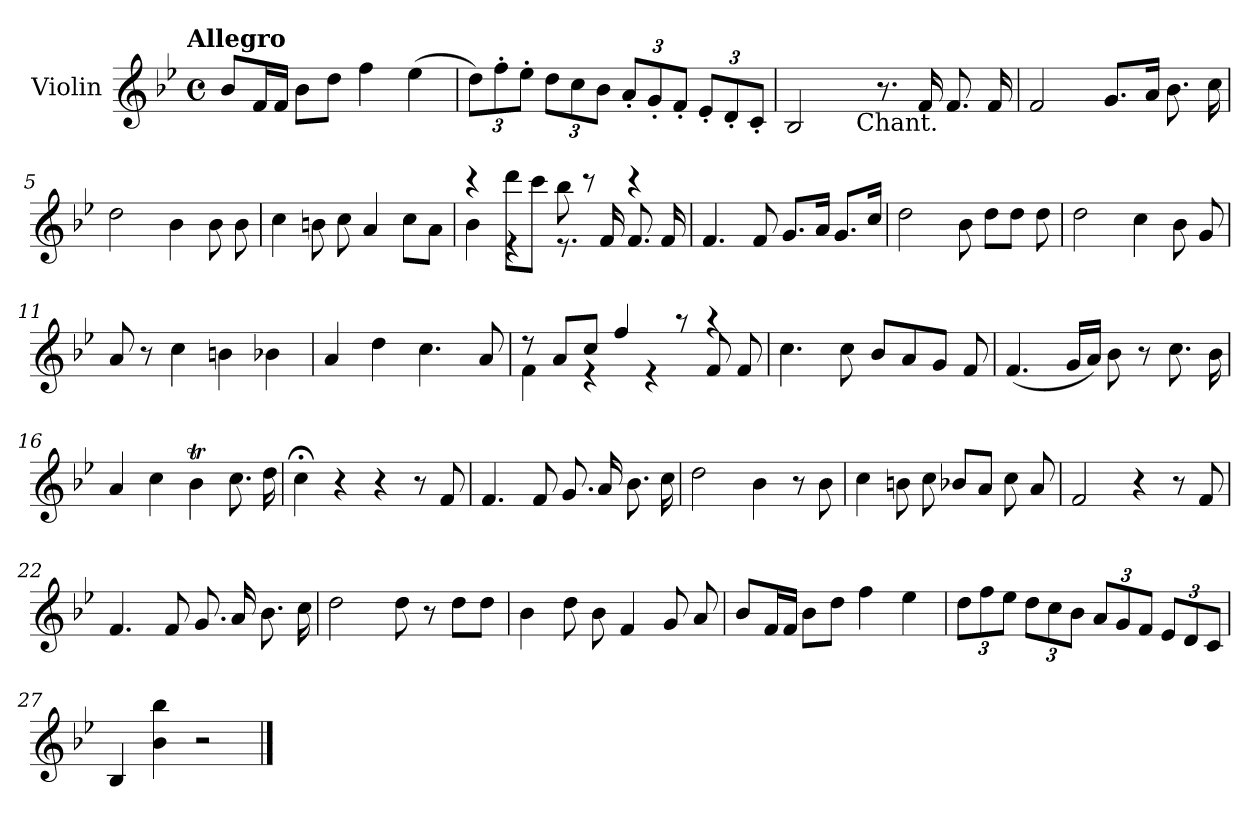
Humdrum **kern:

**kern
*part1
*staff1
*I"Violin
*I'Vln.
*clefG2
*k[b-e-]
!!LO:TX:omd:t=Allegro
*M4/4
*met(c)
*MM144
=1
8b-/L
16f/L
16f/JJ
8b-\L
8dd\J
4ff\
(>4ee-\
=2
*Xbrackettup
12dd\L)
12ff'\
12ee-'\J
12dd\L
12cc\
12b-\J
12a'/L
12g'/
12f'/J
12e-'/L
12d'/
12c'/J
=3
*^
2B-/	4..ryy
!	!LO:TX:b:t=Chant.
.	2ryy
8.r	.
16f/	.
8.f/	.
16f/	16ryy
*v	*v
=4
2f/
8.g/L
16a/Jk
8.b-\
16cc\
!!LO:LB:g=z
=5
2dd\
4b-\
8b-\
8b-\
=6
4cc\
8bn\
8cc\
4a/
8cc\L
8a\J
=7
*^
4r	4b-\
8ddd\L	4r
8ccc\J	.
8bb-\	8.r
8r	.
.	16f/
4r	8.f/
.	16f/
*v	*v
=8
4.f/
8f/
8.g/L
16a/Jk
8.g/L
16cc/Jk
=9
2dd\
8b-\
8dd\L
8dd\J
8dd\
!!LO:LB:g=z
=10
2dd\
4cc\
8b-\
8g/
=11
8a/
8r
4cc\
4bn\
4b-X\
=12
4a/
4dd\
4.cc\
8a/
=13
*^
8r	4f\
8a/L	.
8cc/J	4r
4ff/	.
.	4r
8r	.
4r	8f/
.	8f/
*v	*v
=14
4.cc\
8cc\
8b-/L
8a/
8g/J
8f/
!!LO:LB:g=z
=15
(<4.f/
16g/LL
16a/JJ)
8b-\
8r
8.cc\
16b-\
=16
4a/
4cc\
4b-T\
8.cc\
16dd\
=17
4cc;<\
4r
4r
8r
8f/
=18
4.f/
8f/
8.g/
16a/
8.b-\
16cc\
=19
2dd\
4b-\
8r
8b-\
!!LO:LB:g=z
=20
4cc\
8bn\
8cc\
8b-X/L
8a/J
8cc\
8a/
=21
2f/
4r
8r
8f/
=22
4.f/
8f/
8.g/
16a/
8.b-\
16cc\
=23
2dd\
8dd\
8r
8dd\L
8dd\J
=24
4b-\
8dd\
8b-\
4f/
8g/
8a/
!!LO:LB:g=z
=25
8b-/L
16f/L
16f/JJ
8b-\L
8dd\J
4ff\
4ee-\
=26
12dd\L
12ff\
12ee-\J
12dd\L
12cc\
12b-\J
12a/L
12g/
12f/J
12e-/L
12d/
12c/J
=27
4B-/
4b-\ 4bb-\
2r
==
*-
